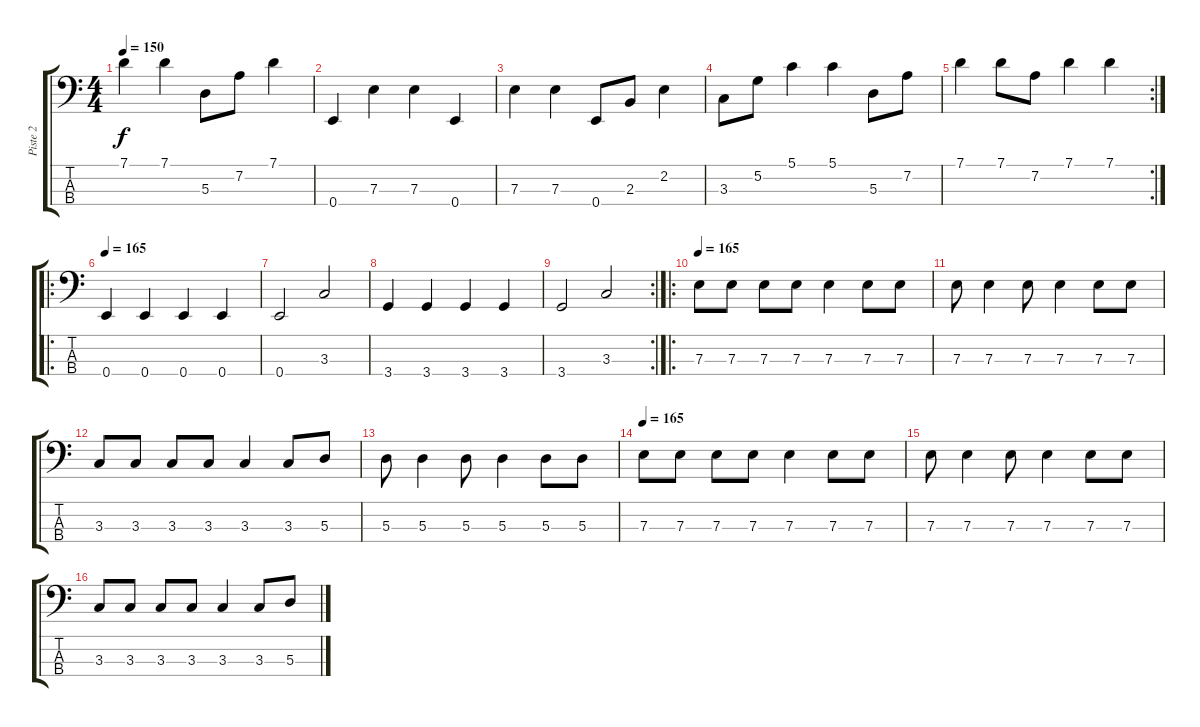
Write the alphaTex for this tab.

\track ("Piste 2" "Piste 2") {instrument electricbassfinger}
\staff {score tabs}
\tuning (G2 D2 A1 E1) {hide}
\ts (4 4)
\tempo 150
\clef f4
\ks c
7.1.4{dy f} 7.1.4 5.3.8 7.2.8 7.1.4 |
0.4.4 7.3.4 7.3.4 0.4.4 |
7.3.4 7.3.4 0.4.8 2.3.8 2.2.4 |
3.3.8 5.2.8 5.1.4 5.1.4 5.3.8 7.2.8 |
\rc 2
7.1.4 7.1.8 7.2.8 7.1.4 7.1.4 |
\ro
\tempo 165
0.4.4 0.4.4 0.4.4 0.4.4 |
0.4.2 3.3.2 |
3.4.4 3.4.4 3.4.4 3.4.4 |
\rc 2
3.4.2 3.3.2 |
\ro
\tempo 165
7.3.8 7.3.8 7.3.8 7.3.8 7.3.4 7.3.8 7.3.8 |
7.3.8 7.3.4 7.3.8 7.3.4 7.3.8 7.3.8 |
3.3.8 3.3.8 3.3.8 3.3.8 3.3.4 3.3.8 5.3.8 |
5.3.8 5.3.4 5.3.8 5.3.4 5.3.8 5.3.8 |
\tempo 165
7.3.8 7.3.8 7.3.8 7.3.8 7.3.4 7.3.8 7.3.8 |
7.3.8 7.3.4 7.3.8 7.3.4 7.3.8 7.3.8 |
3.3.8 3.3.8 3.3.8 3.3.8 3.3.4 3.3.8 5.3.8
